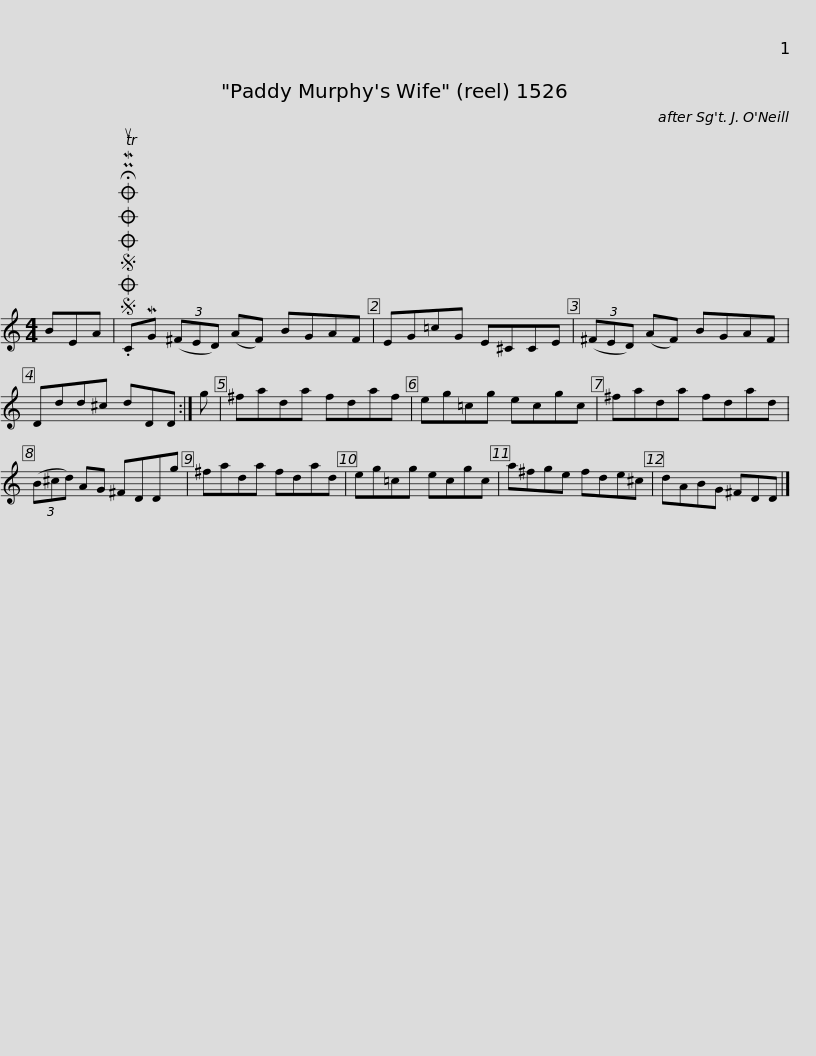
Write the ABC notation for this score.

X:1
L:1/8
M:4/4
I:linebreak $
K:C
V:1 treble
V:1
 BEA |SOSOOO .!fermata!PMTuCMG (3(^FED) (AF) BGAF | EG=cG E^CCE | (3(^FED) (AF) BGAF | Ddd^c dDD :| %5
 g |$ ^fada fdaf | eg=cg ecgc | ^fada fdad | (3(B^cd) AG ^FDDg | %10
 ^fada fdad |$ eg=cg ecgc | a^fge fde^c | dABG ^FDD |] %14
